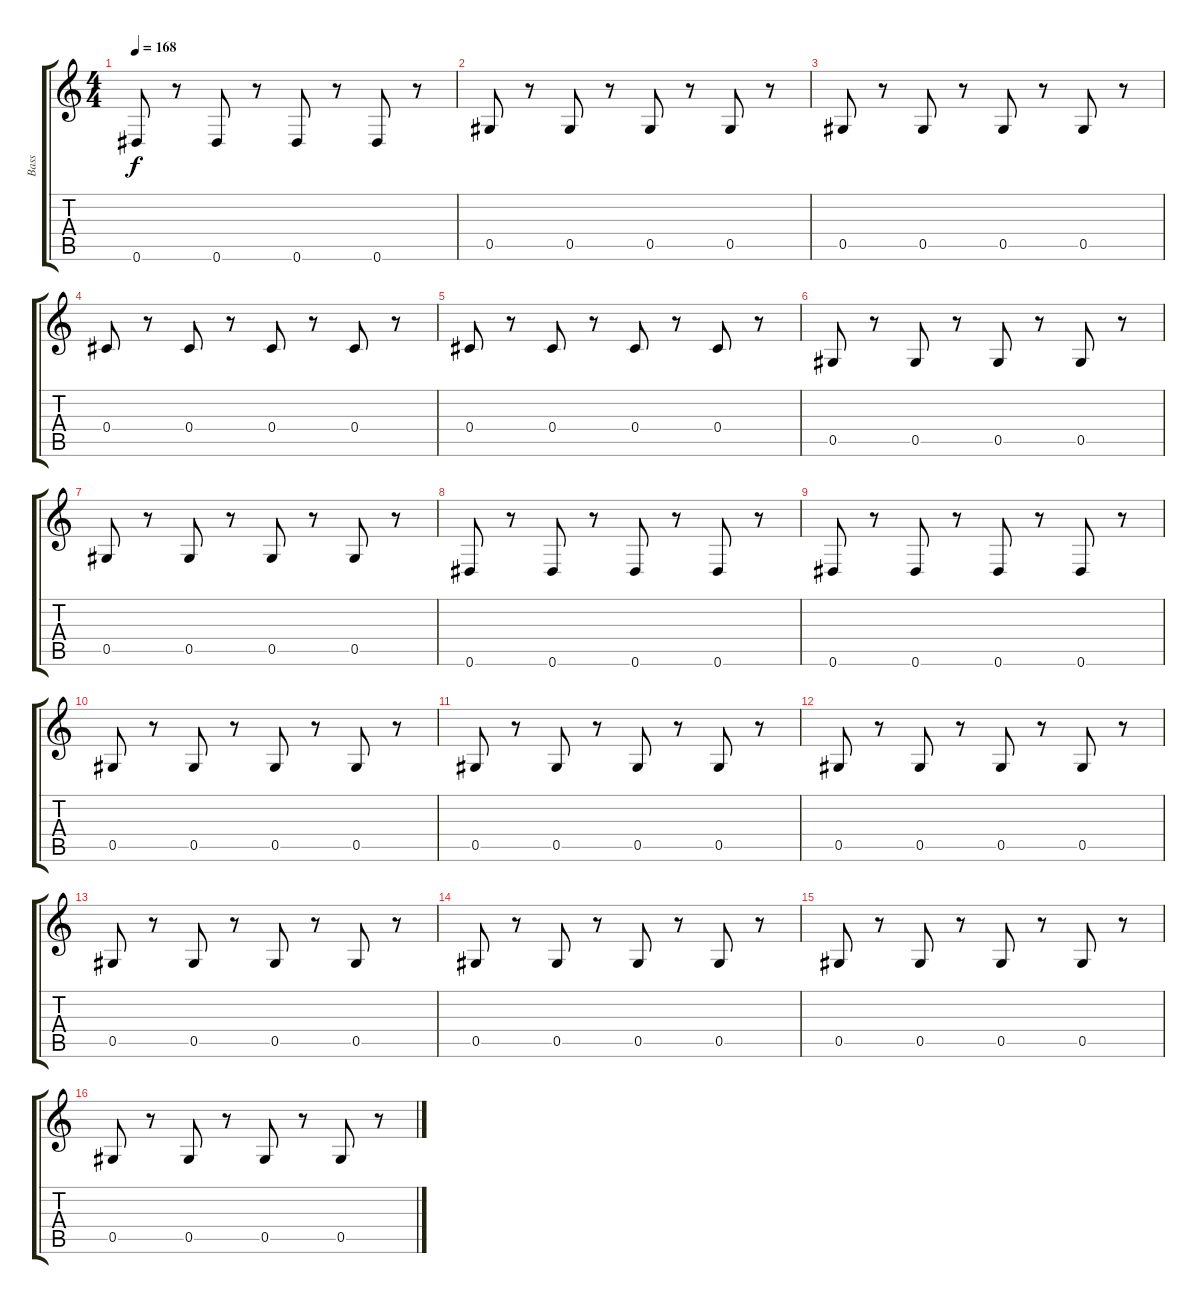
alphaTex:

\track ("Bass" "Bass") {instrument electricbassfinger}
\staff {score tabs}
\tuning (Eb4 Bb3 Gb3 Db3 Ab2 Eb2) {hide}
\ts (4 4)
\tempo 168
\clef g2
\ks c
0.6.8{dy f} r.8 0.6.8 r.8 0.6.8 r.8 0.6.8 r.8 |
0.5.8 r.8 0.5.8 r.8 0.5.8 r.8 0.5.8 r.8 |
0.5.8 r.8 0.5.8 r.8 0.5.8 r.8 0.5.8 r.8 |
0.4.8 r.8 0.4.8 r.8 0.4.8 r.8 0.4.8 r.8 |
0.4.8 r.8 0.4.8 r.8 0.4.8 r.8 0.4.8 r.8 |
0.5.8 r.8 0.5.8 r.8 0.5.8 r.8 0.5.8 r.8 |
0.5.8 r.8 0.5.8 r.8 0.5.8 r.8 0.5.8 r.8 |
0.6.8 r.8 0.6.8 r.8 0.6.8 r.8 0.6.8 r.8 |
0.6.8 r.8 0.6.8 r.8 0.6.8 r.8 0.6.8 r.8 |
0.5.8 r.8 0.5.8 r.8 0.5.8 r.8 0.5.8 r.8 |
0.5.8 r.8 0.5.8 r.8 0.5.8 r.8 0.5.8 r.8 |
0.5.8 r.8 0.5.8 r.8 0.5.8 r.8 0.5.8 r.8 |
0.5.8 r.8 0.5.8 r.8 0.5.8 r.8 0.5.8 r.8 |
0.5.8 r.8 0.5.8 r.8 0.5.8 r.8 0.5.8 r.8 |
0.5.8 r.8 0.5.8 r.8 0.5.8 r.8 0.5.8 r.8 |
0.5.8 r.8 0.5.8 r.8 0.5.8 r.8 0.5.8 r.8
